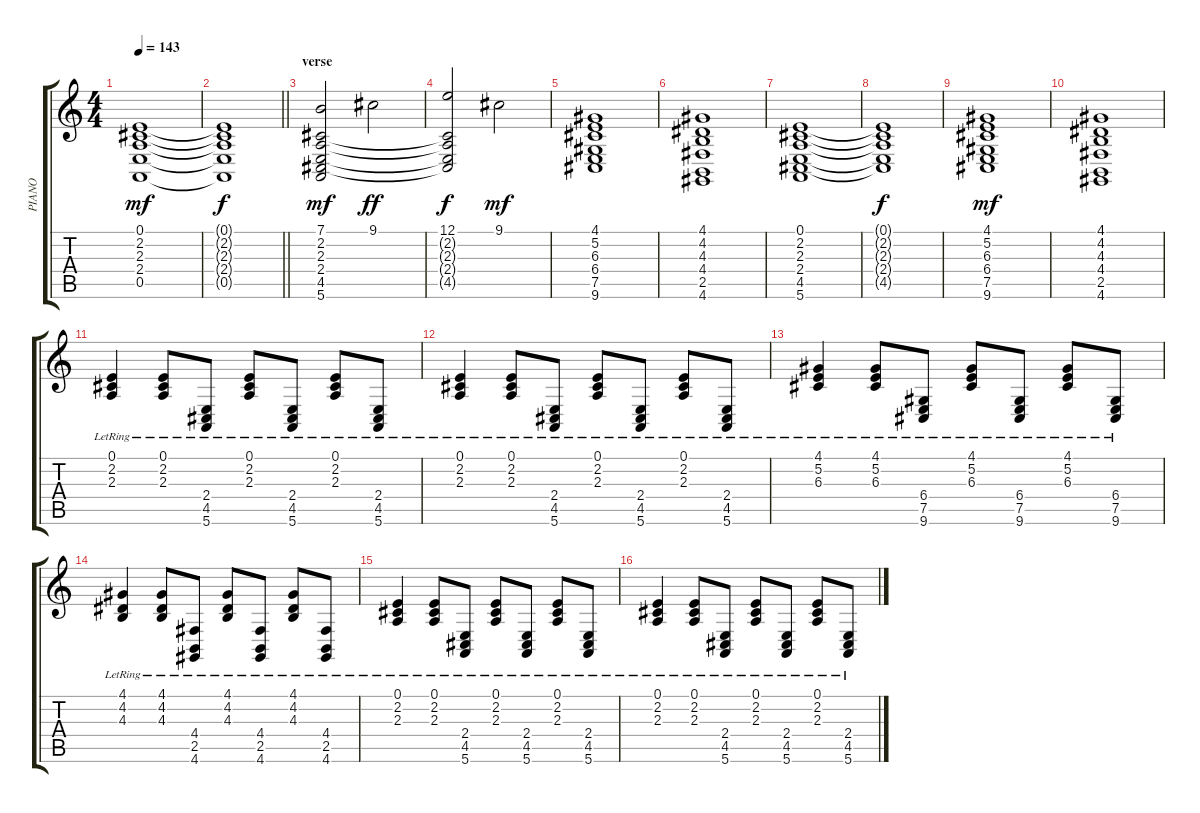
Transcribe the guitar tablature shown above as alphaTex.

\track ("PIANO" "PIANO") {instrument acousticgrandpiano}
\staff {score tabs}
\tuning (E4 B3 G3 D3 A2 E2) {hide}
\ts (4 4)
\tempo 143
\clef g2
\ks c
(0.1 2.2 2.3 2.4 0.5).1{dy mf} |
\barLineRight lightlight
(0.1{t} 2.2{t} 2.3{t} 2.4{t} 0.5{t}).1{dy f} |
\section ("" "verse")
(7.1 2.2 2.3 2.4 4.5 5.6).2{dy mf} 9.1.2{dy ff} |
(12.1 2.2{t} 2.3{t} 2.4{t} 4.5{t}).2{dy f} 9.1.2{dy mf} |
(4.1 5.2 6.3 6.4 7.5 9.6).1 |
(4.1 4.2 4.3 4.4 2.5 4.6).1 |
(0.1 2.2 2.3 2.4 4.5 5.6).1 |
(0.1{t} 2.2{t} 2.3{t} 2.4{t} 4.5{t}).1{dy f} |
(4.1 5.2 6.3 6.4 7.5 9.6).1{dy mf} |
(4.1 4.2 4.3 4.4 2.5 4.6).1 |
(0.1{lr} 2.2{lr} 2.3{lr}).4 (0.1{lr} 2.2{lr} 2.3{lr}).8 (2.4{lr} 4.5{lr} 5.6{lr}).8 (0.1{lr} 2.2{lr} 2.3{lr}).8 (2.4{lr} 4.5{lr} 5.6{lr}).8 (0.1{lr} 2.2{lr} 2.3{lr}).8 (2.4{lr} 4.5{lr} 5.6{lr}).8 |
(0.1{lr} 2.2{lr} 2.3{lr}).4 (0.1{lr} 2.2{lr} 2.3{lr}).8 (2.4{lr} 4.5{lr} 5.6{lr}).8 (0.1{lr} 2.2{lr} 2.3{lr}).8 (2.4{lr} 4.5{lr} 5.6{lr}).8 (0.1{lr} 2.2{lr} 2.3{lr}).8 (2.4{lr} 4.5{lr} 5.6{lr}).8 |
(4.1{lr} 5.2{lr} 6.3{lr}).4 (4.1{lr} 5.2{lr} 6.3{lr}).8 (6.4{lr} 7.5{lr} 9.6{lr}).8 (4.1{lr} 5.2{lr} 6.3{lr}).8 (6.4{lr} 7.5{lr} 9.6{lr}).8 (4.1{lr} 5.2{lr} 6.3{lr}).8 (6.4{lr} 7.5{lr} 9.6{lr}).8 |
(4.1{lr} 4.2{lr} 4.3{lr}).4 (4.1{lr} 4.2{lr} 4.3{lr}).8 (4.4{lr} 2.5{lr} 4.6{lr}).8 (4.1{lr} 4.2{lr} 4.3{lr}).8 (4.4{lr} 2.5{lr} 4.6{lr}).8 (4.1{lr} 4.2{lr} 4.3{lr}).8 (4.4{lr} 2.5{lr} 4.6{lr}).8 |
(0.1{lr} 2.2{lr} 2.3{lr}).4 (0.1{lr} 2.2{lr} 2.3{lr}).8 (2.4{lr} 4.5{lr} 5.6{lr}).8 (0.1{lr} 2.2{lr} 2.3{lr}).8 (2.4{lr} 4.5{lr} 5.6{lr}).8 (0.1{lr} 2.2{lr} 2.3{lr}).8 (2.4{lr} 4.5{lr} 5.6{lr}).8 |
(0.1{lr} 2.2{lr} 2.3{lr}).4 (0.1{lr} 2.2{lr} 2.3{lr}).8 (2.4{lr} 4.5{lr} 5.6{lr}).8 (0.1{lr} 2.2{lr} 2.3{lr}).8 (2.4{lr} 4.5{lr} 5.6{lr}).8 (0.1{lr} 2.2{lr} 2.3{lr}).8 (2.4{lr} 4.5{lr} 5.6{lr}).8
